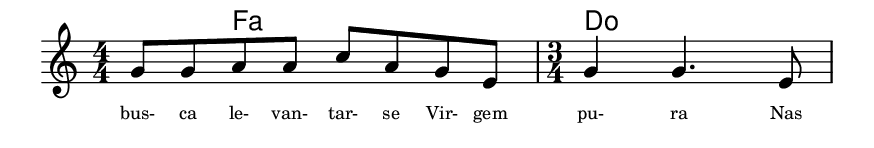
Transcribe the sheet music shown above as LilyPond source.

\version "2.20.0"
#(set! paper-alist (cons '("linha" . (cons (* 148 mm) (* 25 mm))) paper-alist))

\paper {
  #(set-paper-size "linha")
  ragged-right = ##f
}

\language "portugues"


harmonia = \chordmode {
    %\partial 8
%harmonia
  r4 fa2. do2.
%/harmonia
}
melodia = \fixed do' {
    \key do \major
    \numericTimeSignature
    \time 4/4
    %\partial 8
%recitação
  sol8 sol la la do' la sol mi
  \time 3/4
  sol4 sol4. mi8
%/recitação
}
letra = \lyricmode {
    \teeny
    bus- ca le- van- tar- se Vir- gem pu- ra
    Nas
    %\tweak self-alignment-X #-1 \markup{\bold{dei}-me por pie-}
    %\tweak self-alignment-X #-1 \markup{\bold{da}de e escu-}
    %\tweak self-alignment-X #-1 \markup{\bold{tai} minha ora-}
    %\tweak self-alignment-X #-1 \markup{\bold{ção!}}
}

\book {
  \paper {
      indent = 0\mm
      scoreTitleMarkup = \markup {
          %\with-color #red
          \fromproperty #'header:piece
      }
  }
  \header {
    %piece = "Ant. 1"
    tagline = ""
  }
  \score {
    <<
      \new ChordNames {
        \set chordChanges = ##t
		\set noChordSymbol = ""
        \harmonia
      }
      \new Voice = "canto" { \melodia }
      \new Lyrics \lyricsto "canto" \letra
    >>
  }
}
